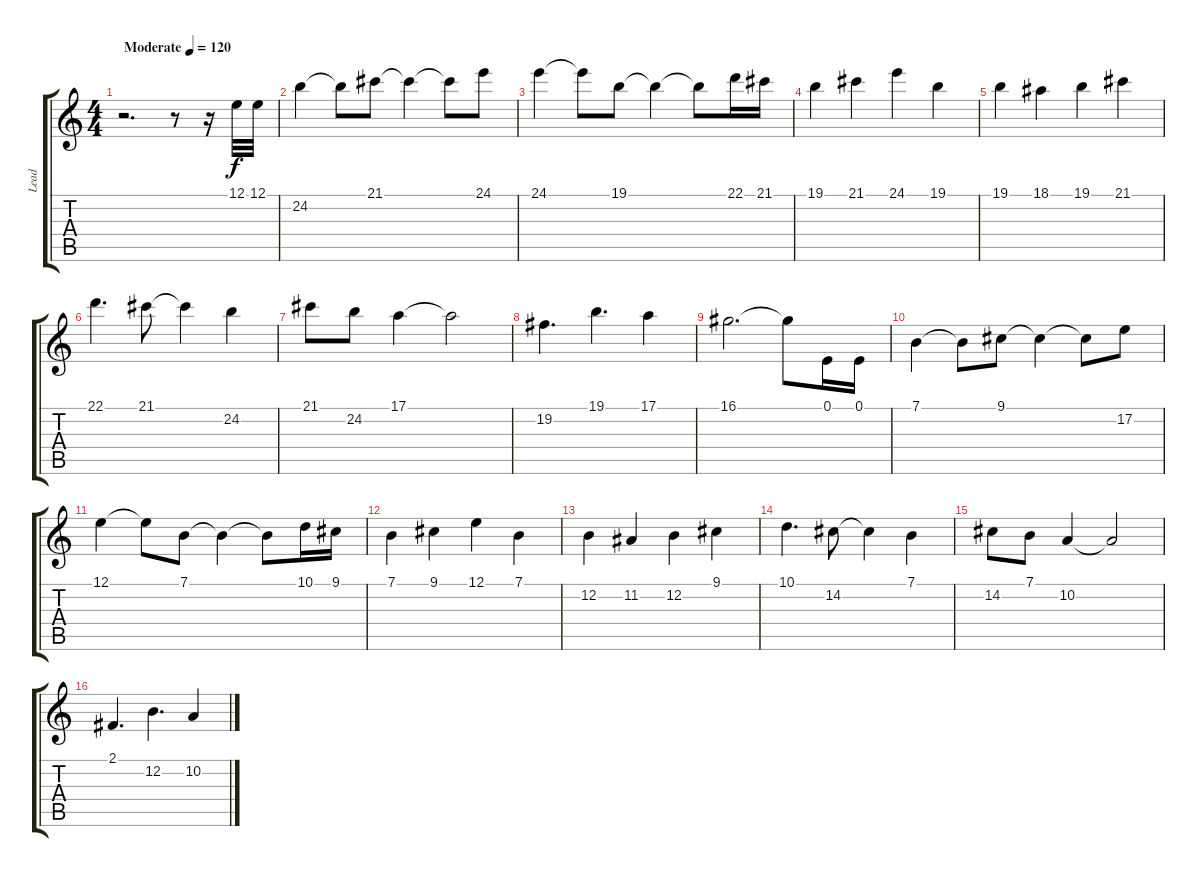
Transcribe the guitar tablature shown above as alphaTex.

\track ("Lead" "Lead") {instrument acousticgrandpiano}
\staff {score tabs}
\tuning (E4 B3 G3 D3 A2 E2) {hide}
\ts (4 4)
\tempo (120 "Moderate")
\clef g2
\ks c
r.2{d dy f instrument acousticgrandpiano} r.8 r.16 12.1.32 12.1.32 |
24.2.4 24.2{t}.8 21.1.8 21.1{t}.4 21.1{t}.8 24.1.8 |
24.1.4 24.1{t}.8 19.1.8 19.1{t}.4 19.1{t}.8 22.1.16 21.1.16 |
19.1.4 21.1.4 24.1.4 19.1.4 |
19.1.4 18.1.4 19.1.4 21.1.4 |
22.1.4{d} 21.1.8 21.1{t}.4 24.2.4 |
21.1.8 24.2.8 17.1.4 17.1{t}.2 |
19.2.4{d} 19.1.4{d} 17.1.4 |
16.1.2{d} 16.1{t}.8 0.1.16 0.1.16 |
7.1.4 7.1{t}.8 9.1.8 9.1{t}.4 9.1{t}.8 17.2.8 |
12.1.4 12.1{t}.8 7.1.8 7.1{t}.4 7.1{t}.8 10.1.16 9.1.16 |
7.1.4 9.1.4 12.1.4 7.1.4 |
12.2.4 11.2.4 12.2.4 9.1.4 |
10.1.4{d} 14.2.8 14.2{t}.4 7.1.4 |
14.2.8 7.1.8 10.2.4 10.2{t}.2 |
2.1.4{d} 12.2.4{d} 10.2.4
